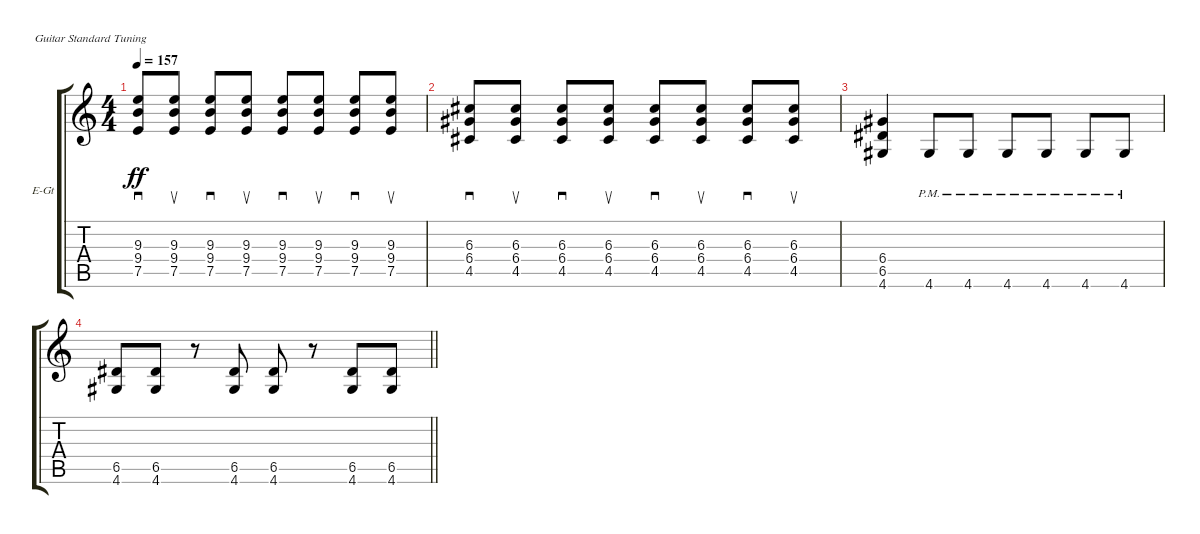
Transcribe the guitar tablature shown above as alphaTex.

\defaultSystemsLayout 4
\bracketExtendMode groupsimilarinstruments
\firstSystemTrackNameOrientation horizontal
\otherSystemsTrackNameOrientation horizontal
\track ("Electric Guitar" "E-Gt") {instrument distortionguitar}
\staff {score tabs}
\tuning (E4 B3 G3 D3 A2 E2)
\ts (4 4)
\tempo 157
\clef g2
\ks c
(7.5 9.4 9.3).8{sd dy ff} (7.5 9.4 9.3).8{su} (7.5 9.4 9.3).8{sd} (7.5 9.4 9.3).8{su} (7.5 9.4 9.3).8{sd} (7.5 9.4 9.3).8{su} (7.5 9.4 9.3).8{sd} (7.5 9.4 9.3).8{su} |
(4.5 6.4 6.3).8{sd} (4.5 6.4 6.3).8{su} (4.5 6.4 6.3).8{sd} (4.5 6.4 6.3).8{su} (4.5 6.4 6.3).8{sd} (4.5 6.4 6.3).8{su} (4.5 6.4 6.3).8{sd} (4.5 6.4 6.3).8{su} |
(6.5 6.4 4.6).4 4.6{pm}.8 4.6{pm}.8 4.6{pm}.8 4.6{pm}.8 4.6{pm}.8 4.6{pm}.8 |
\barLineRight lightlight
(6.5 4.6).8 (6.5 4.6).8 r.8 (6.5 4.6).8 (6.5 4.6).8 r.8 (6.5 4.6).8 (6.5 4.6).8
